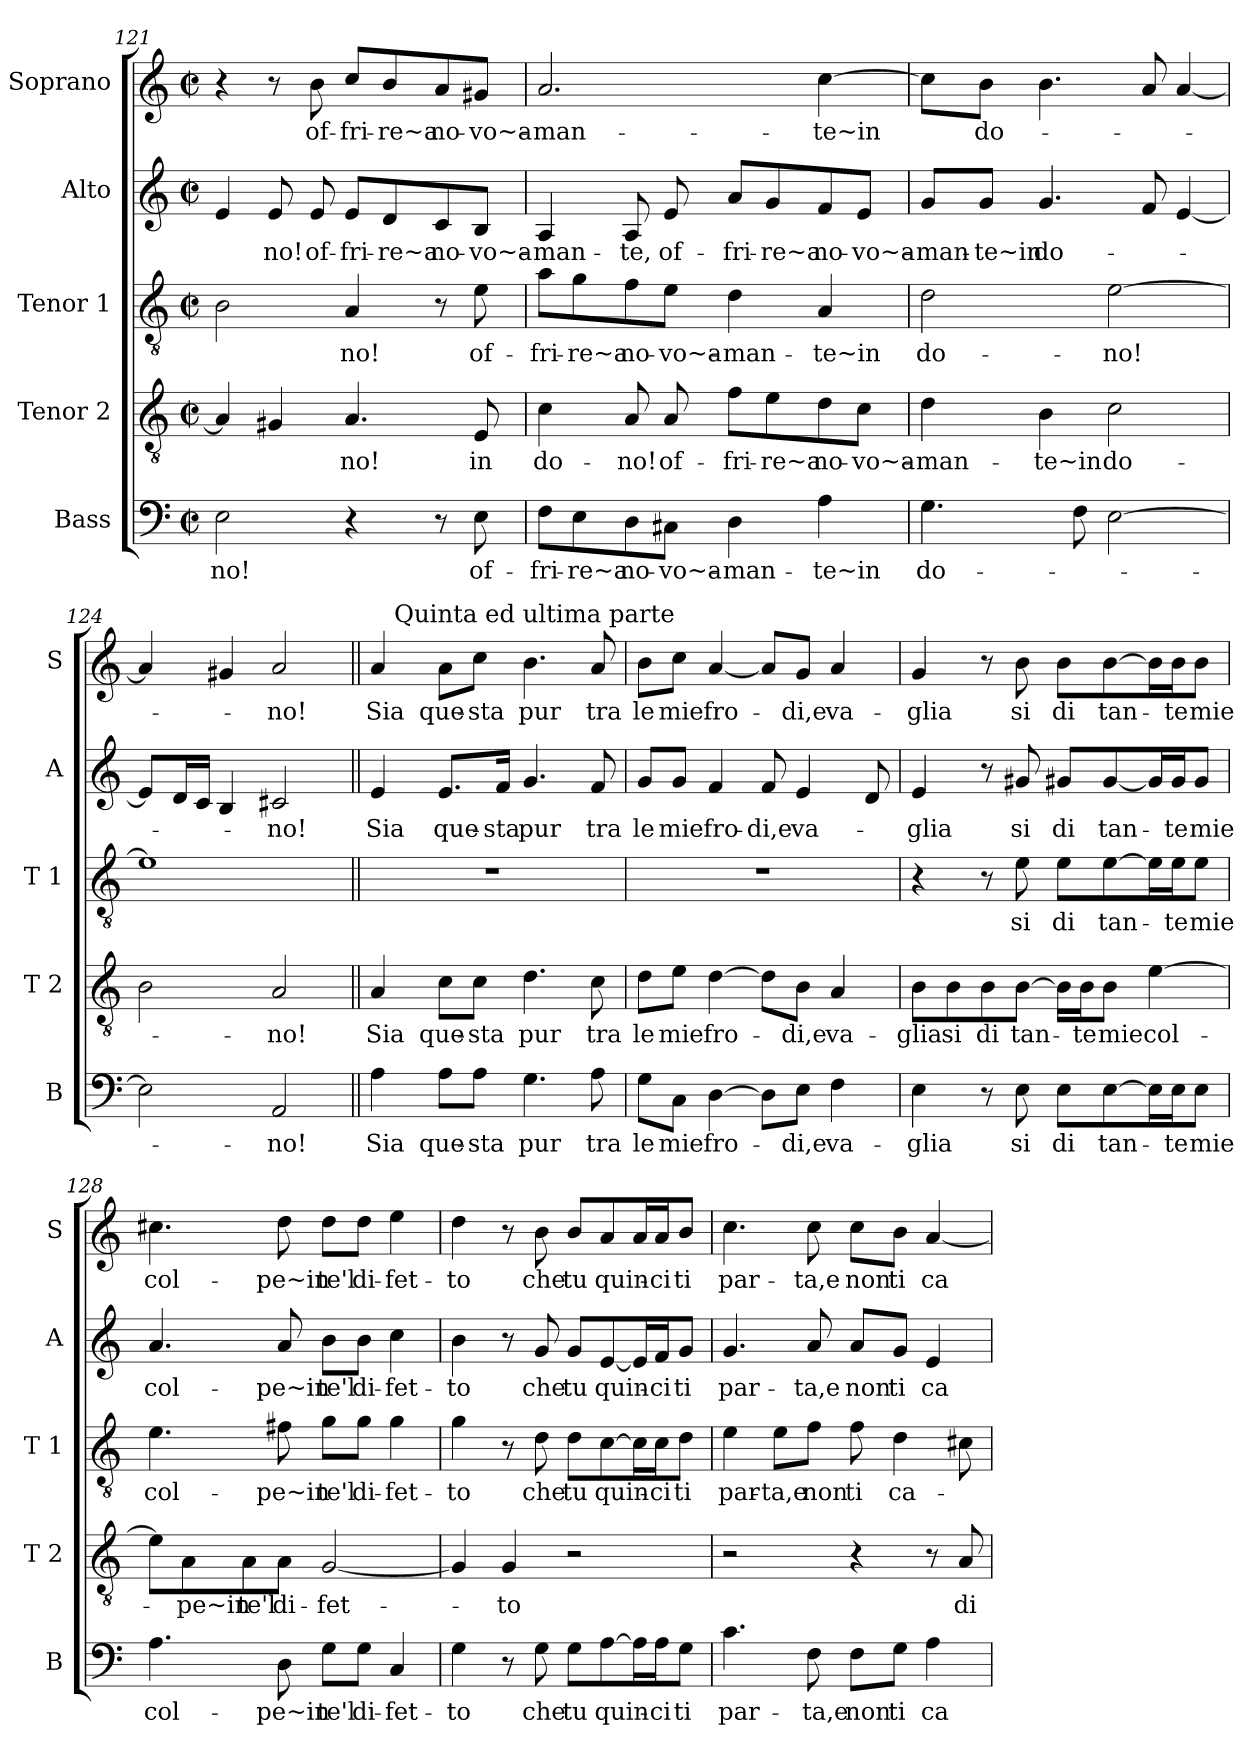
**kern	**text	**kern	**text	**kern	**text	**kern	**text	**kern	**text
*part5	*part5	*part4	*part4	*part3	*part3	*part2	*part2	*part1	*part1
*staff5	*staff5	*staff4	*staff4	*staff3	*staff3	*staff2	*staff2	*staff1	*staff1
*I"Bass	*	*I"Tenor 2	*	*I"Tenor 1	*	*I"Alto	*	*I"Soprano	*
*I'B	*	*I'T 2	*	*I'T 1	*	*I'A	*	*I'S	*
!!LO:LB:g=z
*clefF4	*	*clefGv2	*	*clefGv2	*	*clefG2	*	*clefG2	*
*k[]	*	*k[]	*	*k[]	*	*k[]	*	*k[]	*
*C:	*	*C:	*	*C:	*	*C:	*	*C:	*
*M2/2	*	*M2/2	*	*M2/2	*	*M2/2	*	*M2/2	*
*met(c|)	*	*met(c|)	*	*met(c|)	*	*met(c|)	*	*met(c|)	*
=121	=121	=121	=121	=121	=121	=121	=121	=121	=121
2E\	-no!	4A/]	.	2B\	.	4e/	.	4r	.
.	.	4G#X/	.	.	.	8e/	-no!	8r	.
.	.	.	.	.	.	8e/	of-	8b\	of-
4r	.	4.A/	-no!	4A/	-no!	8e/L	-fri-	8cc/L	-fri-
.	.	.	.	.	.	8d/	-re~a	8b/	-re~a
8r	.	.	.	8r	.	8c/	no-	8a/	no-
8E\	of-	8E/	in	8e\	of-	8B/J	-vo~a-	8g#X/J	-vo~a-
=122	=122	=122	=122	=122	=122	=122	=122	=122	=122
8F\L	-fri-	4c\	do-	8a\L	-fri-	4A/	-man-	2.a/	-man-
8E\	-re~a	.	.	8g\	-re~a	.	.	.	.
8D\	no-	8A/	-no!	8f\	no-	8A/	-te,	.	.
8C#X\J	-vo~a-	8A/	of-	8e\J	-vo~a-	8e/	of-	.	.
4D\	-man-	8f\L	-fri-	4d\	-man-	8a/L	-fri-	.	.
.	.	8e\	-re~a	.	.	8g/	-re~a	.	.
4A\	-te~in	8d\	no-	4A/	-te~in	8f/	no-	[4cc\	-te~in
.	.	8c\J	-vo~a-	.	.	8e/J	-vo~a-	.	.
=123	=123	=123	=123	=123	=123	=123	=123	=123	=123
4.G\	do-	4d\	-man-	2d\	do-	8g/L	-man-	8cc\L]	.
.	.	.	.	.	.	8g/J	-te~in	8b\J	do-
.	.	4B\	-te~in	.	.	4.g/	do-	4.b\	.
8F\	.	.	.	.	.	.	.	.	.
[2E\	.	2c\	do-	[2e\	-no!	.	.	.	.
.	.	.	.	.	.	8f/	.	8a/	.
.	.	.	.	.	.	[4e/	.	[4a/	.
!!LO:PB:g=z
=124	=124	=124	=124	=124	=124	=124	=124	=124	=124
2E\]	.	2B\	.	1e]	.	8e/L]	.	4a/]	.
.	.	.	.	.	.	16d/L	.	.	.
.	.	.	.	.	.	16c/JJ	.	.	.
.	.	.	.	.	.	4B/	.	4g#X/	.
2AA/	-no!	2A/	-no!	.	.	2c#X/	-no!	2a/	-no!
=125||	=125||	=125||	=125||	=125||	=125||	=125||	=125||	=125||	=125||
*	*	*	*	*	*	*	*	*^	*
4A\	Sia	4A/	Sia	1r	.	4e/	Sia	4a/	16ryy	Sia
!	!	!	!	!	!	!	!	!	!LO:TX:a:t=Quinta ed ultima parte	!
.	.	.	.	.	.	.	.	.	2...ryy	.
8A\L	que-	8c\L	que-	.	.	8.e/L	que-	8a\L	.	que-
8A\J	-sta	8c\J	-sta	.	.	.	.	8cc\J	.	-sta
.	.	.	.	.	.	16f/Jk	-sta	.	.	.
4.G\	pur	4.d\	pur	.	.	4.g/	pur	4.b\	.	pur
8A\	tra	8c\	tra	.	.	8f/	tra	8a/	.	tra
*	*	*	*	*	*	*	*	*v	*v	*
=126	=126	=126	=126	=126	=126	=126	=126	=126	=126
8G\L	le	8d\L	le	1r	.	8g/L	le	8b\L	le
8C\J	mie	8e\J	mie	.	.	8g/J	mie	8cc\J	mie
[4D\	fro-	[4d\	fro-	.	.	4f/	fro-	[4a/	fro-
8D\L]	.	8d\L]	.	.	.	8f/	-di,e	8a/L]	.
8E\J	-di,e	8B\J	-di,e	.	.	4e/	va-	8g/J	-di,e
4F\	va-	4A/	va-	.	.	.	.	4a/	va-
.	.	.	.	.	.	8d/	.	.	.
=127	=127	=127	=127	=127	=127	=127	=127	=127	=127
4E\	-glia	8B\L	-glia	4r	.	4e/	-glia	4g/	-glia
.	.	8B\	si	.	.	.	.	.	.
8r	.	8B\	di	8r	.	8r	.	8r	.
8E\	si	[8B\J	tan-	8e\	si	8g#/	si	8b\	si
8E\L	di	16B\LL]	.	8e\L	di	8g#X/L	di	8b\L	di
.	.	16B\J	-te	.	.	.	.	.	.
[8E\	tan-	8B\J	mie	[8e\	tan-	[8g#/	tan-	[8b\	tan-
16E\L]	.	[4e\	col-	16e\L]	.	16g#/L]	.	16b\L]	.
16E\J	-te	.	.	16e\J	-te	16g#/J	-te	16b\J	-te
8E\J	mie	.	.	8e\J	mie	8g#/J	mie	8b\J	mie
!!LO:LB:g=z
=128	=128	=128	=128	=128	=128	=128	=128	=128	=128
4.A\	col-	8e\L]	.	4.e\	col-	4.a/	col-	4.cc#X\	col-
.	.	8A\	-pe~in	.	.	.	.	.	.
.	.	8A\	te'l	.	.	.	.	.	.
8D\	-pe~in	8A\J	di-	8f#X\	-pe~in	8a/	-pe~in	8dd\	-pe~in
8G\L	te'l	[2G/	-fet-	8g\L	te'l	8b\L	te'l	8dd\L	te'l
8G\J	di-	.	.	8g\J	di-	8b\J	di-	8dd\J	di-
4C/	-fet-	.	.	4g\	-fet-	4cc\	-fet-	4ee\	-fet-
=129	=129	=129	=129	=129	=129	=129	=129	=129	=129
4G\	-to	4G/]	.	4g\	-to	4b\	-to	4dd\	-to
8r	.	4G/	-to	8r	.	8r	.	8r	.
8G\	che	.	.	8d\	che	8g/	che	8b\	che
8G\L	tu	2r	.	8d\L	tu	8g/L	tu	8b/L	tu
[8A\	quin-	.	.	[8c\	quin-	[8e/	quin-	8a/	quin-
16A\L]	.	.	.	16c\L]	.	16e/L]	.	16a/L	.
16A\J	-ci	.	.	16c\J	-ci	16f/J	-ci	16a/J	-ci
8G\J	ti	.	.	8d\J	ti	8g/J	ti	8b/J	ti
=130	=130	=130	=130	=130	=130	=130	=130	=130	=130
4.c\	par-	2r	.	4e\	par-	4.g/	par-	4.cc\	par-
.	.	.	.	8e\L	-ta,e	.	.	.	.
8F\	-ta,e	.	.	8f\J	non	8a/	-ta,e	8cc\	-ta,e
8F\L	non	4r	.	8f\	ti	8a/L	non	8cc\L	non
8G\J	ti	.	.	4d\	ca-	8g/J	ti	8b\J	ti
4A\	ca-	8r	.	.	.	4e/	ca-	[4a/	ca-
.	.	8A/	di	8c#X\	.	.	.	.	.
=	=	=	=	=	=	=	=	=	=
*-	*-	*-	*-	*-	*-	*-	*-	*-	*-
